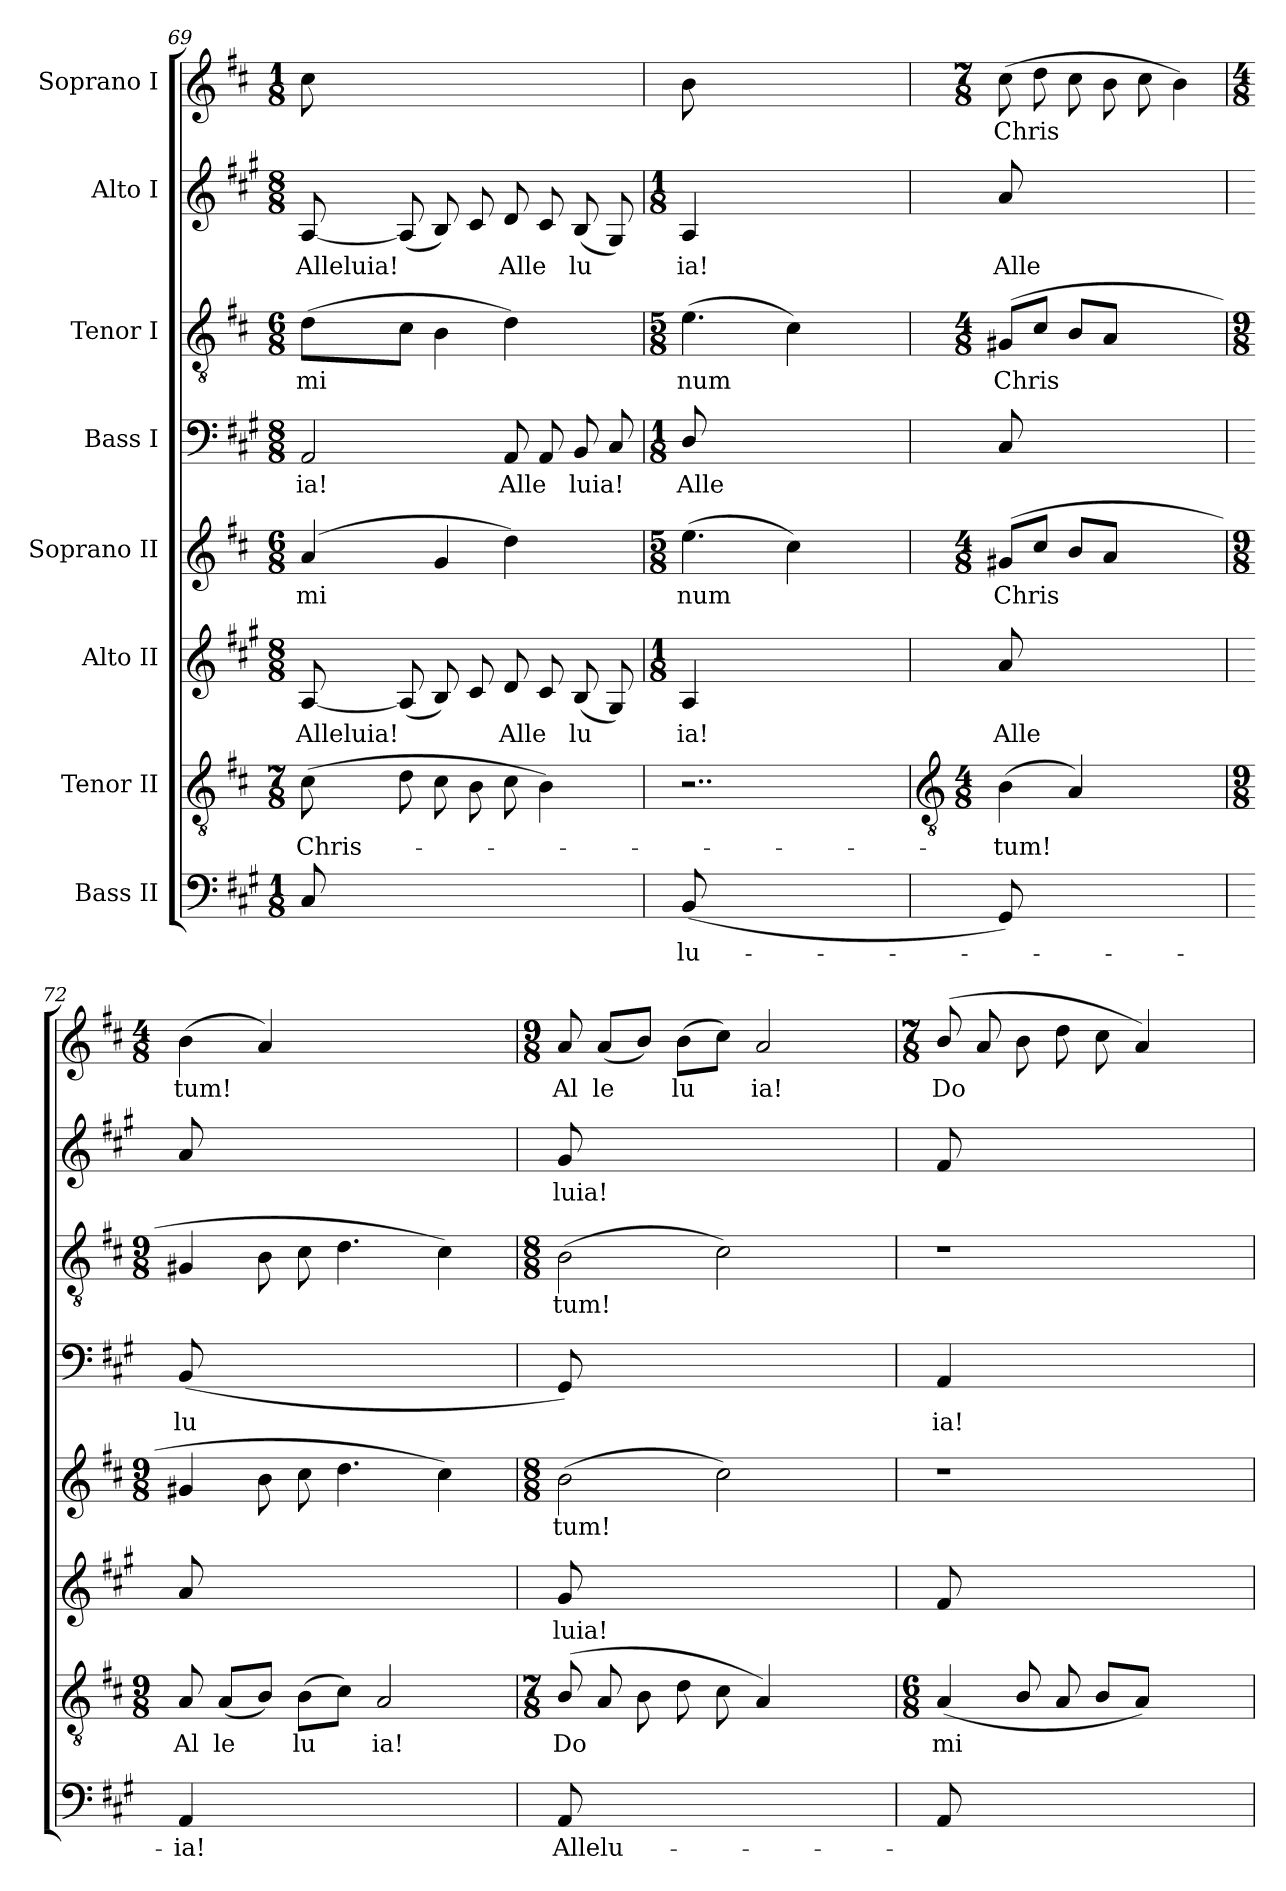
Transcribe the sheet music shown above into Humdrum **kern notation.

**kern	**text	**kern	**text	**kern	**text	**kern	**text	**kern	**text	**kern	**text	**kern	**text	**kern	**text
*part8	*part8	*part7	*part7	*part6	*part6	*part5	*part5	*part4	*part4	*part3	*part3	*part2	*part2	*part1	*part1
*staff8	*staff8	*staff7	*staff7	*staff6	*staff6	*staff5	*staff5	*staff4	*staff4	*staff3	*staff3	*staff2	*staff2	*staff1	*staff1
*I"Bass II	*	*I"Tenor II	*	*I"Alto II	*	*I"Soprano II	*	*I"Bass I	*	*I"Tenor I	*	*I"Alto I	*	*I"Soprano I	*
*clefF4	*	*clefGv2	*	*clefG2	*	*clefG2	*	*clefF4	*	*clefGv2	*	*clefG2	*	*clefG2	*
*k[f#c#g#]	*	*k[f#c#]	*	*k[f#c#g#]	*	*k[f#c#]	*	*k[f#c#g#]	*	*k[f#c#]	*	*k[f#c#g#]	*	*k[f#c#]	*
*A:	*	*D:	*	*A:	*	*D:	*	*A:	*	*D:	*	*A:	*	*D:	*
*M1/8	*	*M7/8	*	*M8/8	*	*M6/8	*	*M8/8	*	*M6/8	*	*M8/8	*	*M1/8	*
=69	=69	=69	=69	=69	=69	=69	=69	=69	=69	=69	=69	=69	=69	=69	=69
!	!	!	!LO:LY:b	!	!LO:LY:b	!	!LO:LY:b	!	!LO:LY:b	!	!LO:LY:b	!	!LO:LY:b	!	!
8C#/	.	(>8c#\	Chris-	[8A/	Alleluia!	(<4a/	mi	2AA/	ia!	(>8d\L	mi	[8A/	Alleluia!	8cc#\	.
2..ryy	.	8d\	.	(<8A/]	.	.	.	.	.	8c#\J	.	(<8A/]	.	2..ryy	.
.	.	8c#\	.	8B/)	.	4g/	.	.	.	4B\	.	8B/)	.	.	.
.	.	8B\	.	8c#/	.	.	.	.	.	.	.	8c#/	.	.	.
!	!	!	!	!	!LO:LY:b	!	!	!	!LO:LY:b	!	!	!	!LO:LY:b	!	!
.	.	8c#\	.	8d/	Alle	4dd\)	.	8AA/	Alle	4d\)	.	8d/	Alle	.	.
.	.	4B\)	.	8c#/	.	.	.	8AA/	.	.	.	8c#/	.	.	.
!	!	!	!	!	!LO:LY:b	!	!	!	!LO:LY:b	!	!	!	!LO:LY:b	!	!
.	.	.	.	(<8B/	lu	4ryy	.	8BB/	luia!	4ryy	.	(<8B/	lu	.	.
.	.	8ryy	.	8G#/)	.	.	.	8C#/	.	.	.	8G#/)	.	.	.
=70	=70	=70	=70	=70	=70	=70	=70	=70	=70	=70	=70	=70	=70	=70	=70
*	*	*	*	*M1/8	*	*M5/8	*	*M1/8	*	*M5/8	*	*M1/8	*	*	*
!	!LO:LY:b	!	!	!	!LO:LY:b	!	!LO:LY:b	!	!LO:LY:b	!	!LO:LY:b	!	!LO:LY:b	!	!
(<8BB/	-lu-	2..r	.	4A/	ia!	(>4.ee\	num	8D/	Alle	(>4.e\	num	4A/	ia!	8b\	.
2.ryy	.	.	.	.	.	.	.	2.ryy	.	.	.	.	.	2.ryy	.
.	.	.	.	2ryy	.	.	.	.	.	.	.	2ryy	.	.	.
.	.	.	.	.	.	4cc#\)	.	.	.	4c#\)	.	.	.	.	.
.	.	.	.	.	.	4ryy	.	.	.	4ryy	.	.	.	.	.
.	.	.	.	8ryy	.	.	.	.	.	.	.	8ryy	.	.	.
!!LO:LB:g=z
=71	=71	=71	=71	=71	=71	=71	=71	=71	=71	=71	=71	=71	=71	=71	=71
*	*	*clefGv2	*	*	*	*	*	*	*	*	*	*	*	*	*
*	*	*M4/8	*	*	*	*M4/8	*	*	*	*M4/8	*	*	*	*M7/8	*
!	!	!	!LO:LY:b	!	!LO:LY:b	!	!LO:LY:b	!	!	!	!LO:LY:b	!	!LO:LY:b	!	!LO:LY:b
8GG#/)	.	(>4B\	-tum!	8a/	Alle	(<8g#X/L	Chris	8C#/	.	(<8G#X/L	Chris	8a/	Alle	(>8cc#\	Chris
2.ryy	.	.	.	2.ryy	.	8cc#/J	.	2.ryy	.	8c#/J	.	2.ryy	.	8dd\	.
.	.	4A/)	.	.	.	8b/L	.	.	.	8B/L	.	.	.	8cc#\	.
.	.	.	.	.	.	8a/J	.	.	.	8A/J	.	.	.	8b\	.
.	.	4.ryy	.	.	.	4.ryy	.	.	.	4.ryy	.	.	.	8cc#\	.
.	.	.	.	.	.	.	.	.	.	.	.	.	.	4b\)	.
!!LO:LB:g=z
=72	=72	=72	=72	=72	=72	=72	=72	=72	=72	=72	=72	=72	=72	=72	=72
*	*	*M9/8	*	*	*	*M9/8	*	*	*	*M9/8	*	*	*	*M4/8	*
!	!LO:LY:b	!	!LO:LY:b	!	!	!	!	!	!LO:LY:b	!	!	!	!	!	!LO:LY:b
4AA/	-ia!	8A/	Al	8a/	.	4g#X/	.	(<8BB/	lu	4G#X/	.	8a/	.	(>4b\	tum!
!	!	!	!LO:LY:b	!	!	!	!	!	!	!	!	!	!	!	!
.	.	(<8A/L	le	1ryy	.	.	.	1ryy	.	.	.	1ryy	.	.	.
2..ryy	.	8B/J)	.	.	.	8b\	.	.	.	8B\	.	.	.	4a/)	.
!	!	!	!LO:LY:b	!	!	!	!	!	!	!	!	!	!	!	!
.	.	(>8B\L	lu	.	.	8cc#\	.	.	.	8c#\	.	.	.	.	.
.	.	8c#\J)	.	.	.	4.dd\	.	.	.	4.d\	.	.	.	2ryy	.
!	!	!	!LO:LY:b	!	!	!	!	!	!	!	!	!	!	!	!
.	.	2A/	ia!	.	.	.	.	.	.	.	.	.	.	.	.
.	.	.	.	.	.	4cc#\)	.	.	.	4c#\)	.	.	.	.	.
.	.	.	.	.	.	.	.	.	.	.	.	.	.	8ryy	.
=73	=73	=73	=73	=73	=73	=73	=73	=73	=73	=73	=73	=73	=73	=73	=73
*	*	*M7/8	*	*	*	*M8/8	*	*	*	*M8/8	*	*	*	*M9/8	*
!	!LO:LY:b	!	!LO:LY:b	!	!LO:LY:b	!	!LO:LY:b	!	!	!	!LO:LY:b	!	!LO:LY:b	!	!LO:LY:b
8AA/	Allelu-	(>8B/	Do	8g#/	luia!	(>2b\	tum!	8GG#/)	.	(>2B\	tum!	8g#/	luia!	8a/	Al
!	!	!	!	!	!	!	!	!	!	!	!	!	!	!	!LO:LY:b
1ryy	.	8A/	.	1ryy	.	.	.	1ryy	.	.	.	1ryy	.	(<8a/L	le
.	.	8B\	.	.	.	.	.	.	.	.	.	.	.	8b/J)	.
!	!	!	!	!	!	!	!	!	!	!	!	!	!	!	!LO:LY:b
.	.	8d\	.	.	.	.	.	.	.	.	.	.	.	(>8b\L	lu
.	.	8c#\	.	.	.	2cc#\)	.	.	.	2c#\)	.	.	.	8cc#\J)	.
!	!	!	!	!	!	!	!	!	!	!	!	!	!	!	!LO:LY:b
.	.	4A/)	.	.	.	.	.	.	.	.	.	.	.	2a/	ia!
.	.	4ryy	.	.	.	.	.	.	.	.	.	.	.	.	.
.	.	.	.	.	.	8ryy	.	.	.	8ryy	.	.	.	.	.
=74	=74	=74	=74	=74	=74	=74	=74	=74	=74	=74	=74	=74	=74	=74	=74
*	*	*M6/8	*	*	*	*	*	*	*	*	*	*	*	*M7/8	*
!	!	!	!LO:LY:b	!	!	!	!	!	!LO:LY:b	!	!	!	!	!	!LO:LY:b
8AA/	.	(<4A/	mi	8f#/	.	1r	.	4AA/	ia!	1r	.	8f#/	.	(>8b/	Do
2..ryy	.	.	.	2..ryy	.	.	.	.	.	.	.	2..ryy	.	8a/	.
.	.	8B/	.	.	.	.	.	2.ryy	.	.	.	.	.	8b\	.
.	.	8A/	.	.	.	.	.	.	.	.	.	.	.	8dd\	.
.	.	8B/L	.	.	.	.	.	.	.	.	.	.	.	8cc#\	.
.	.	8A/J)	.	.	.	.	.	.	.	.	.	.	.	4a/)	.
.	.	4ryy	.	.	.	.	.	.	.	.	.	.	.	.	.
.	.	.	.	.	.	.	.	.	.	.	.	.	.	8ryy	.
=	=	=	=	=	=	=	=	=	=	=	=	=	=	=	=
*-	*-	*-	*-	*-	*-	*-	*-	*-	*-	*-	*-	*-	*-	*-	*-
